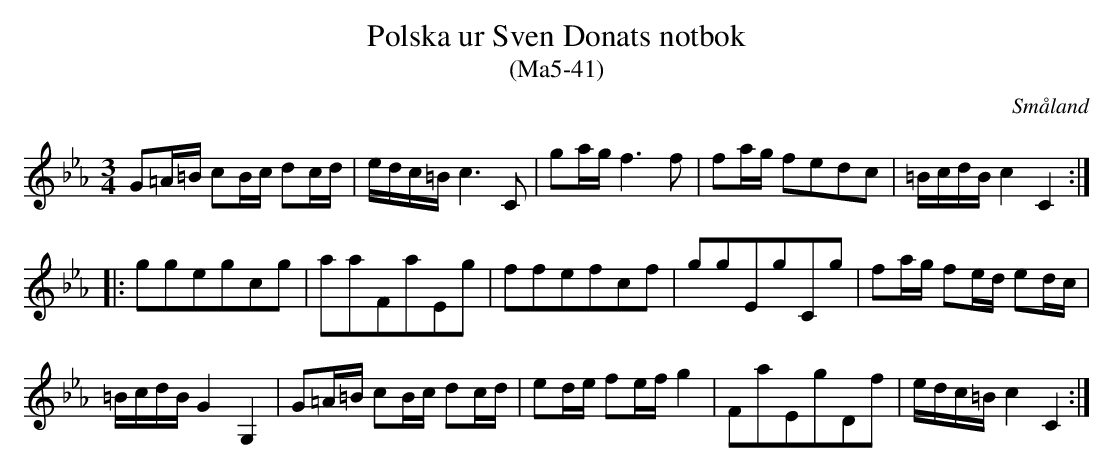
X:1
T:Polska ur Sven Donats notbok
T:(Ma5-41)
O:Småland
M:3/4
L:1/8
K:Cm
G=A/=B/ cB/c/ dc/d/|e/d/c/=B/ c3 C|ga/g/ f3 f|fa/g/ fedc|=B/c/d/B/ c2 C2:|
|:ggegcg|aaFaEg|ffefcf|ggEgCg|fa/g/ fe/d/ ed/c/|
=B/c/d/B/ G2 G,2|G=A/=B/ cB/c/ dc/d/|ed/e/ fe/f/ g2|FaEgDf|e/d/c/=B/ c2 C2:|
